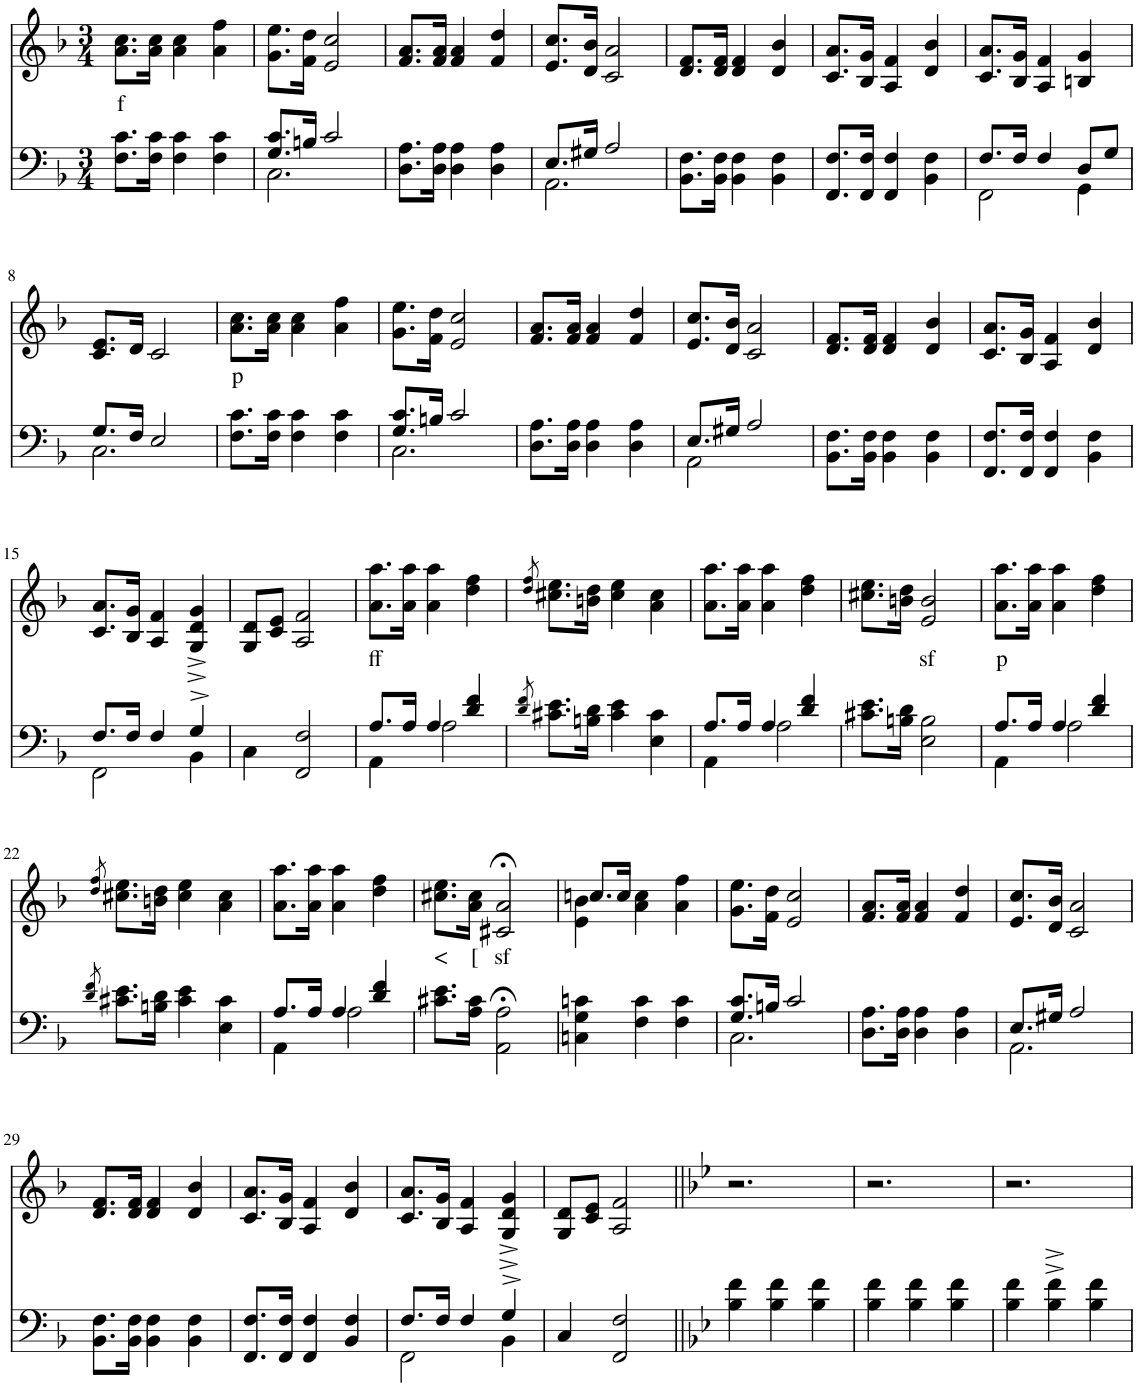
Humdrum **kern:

**kern	**kern	**text
*part2	*part1	*part1
*staff2	*staff1	*staff1
*I"Piano	*I"Piano	*
*I'Pno	*I'Pno	*
*clefF4	*clefG2	*
*k[b-]	*k[b-]	*
*F:	*F:	*
*M3/4	*M3/4	*
=1	=1	=1
!	!	!LO:LY:b
8.F\ 8.c\L	8.a\ 8.cc\L	f
16F\ 16c\Jk	16a\ 16cc\Jk	.
4F\ 4c\	4a\ 4cc\	.
4F\ 4c\	4a\ 4ff\	.
=2	=2	=2
*^	*	*
8.G/ 8.c/L	2.C\	8.g\ 8.ee\L	.
16Bn/Jk	.	16f\ 16dd\Jk	.
2c/	.	2e/ 2cc/	.
*v	*v	*	*
=3	=3	=3
8.D\ 8.A\L	8.f/ 8.a/L	.
16D\ 16A\Jk	16f/ 16a/Jk	.
4D\ 4A\	4f/ 4a/	.
4D\ 4A\	4f/ 4dd/	.
=4	=4	=4
*^	*	*
8.E/L	2.AA\	8.e/ 8.cc/L	.
16G#X/Jk	.	16d/ 16b-/Jk	.
2A/	.	2c/ 2a/	.
*v	*v	*	*
=5	=5	=5
8.BB-\ 8.F\L	8.d/ 8.f/L	.
16BB-\ 16F\Jk	16d/ 16f/Jk	.
4BB-\ 4F\	4d/ 4f/	.
4BB-\ 4F\	4d/ 4b-/	.
=6	=6	=6
8.FF/ 8.F/L	8.c/ 8.a/L	.
16FF/ 16F/Jk	16B-/ 16g/Jk	.
4FF/ 4F/	4A/ 4f/	.
4BB-\ 4F\	4d/ 4b-/	.
=7	=7	=7
*^	*	*
8.F/L	2FF\	8.c/ 8.a/L	.
16F/Jk	.	16B-/ 16g/Jk	.
4F/	.	4A/ 4f/	.
8D/L	4GG\	4Bn/ 4g/	.
8G/J	.	.	.
!!LO:LB:g=z
=8	=8	=8	=8
8.G/L	2.C\	8.c/ 8.e/L	.
16F/Jk	.	16d/Jk	.
2E/	.	2c/	.
*v	*v	*	*
=9	=9	=9
!	!	!LO:LY:b
8.F\ 8.c\L	8.a\ 8.cc\L	p
16F\ 16c\Jk	16a\ 16cc\Jk	.
4F\ 4c\	4a\ 4cc\	.
4F\ 4c\	4a\ 4ff\	.
=10	=10	=10
*^	*	*
8.G/ 8.c/L	2.C\	8.g\ 8.ee\L	.
16Bn/Jk	.	16f\ 16dd\Jk	.
2c/	.	2e/ 2cc/	.
*v	*v	*	*
=11	=11	=11
8.D\ 8.A\L	8.f/ 8.a/L	.
16D\ 16A\Jk	16f/ 16a/Jk	.
4D\ 4A\	4f/ 4a/	.
4D\ 4A\	4f/ 4dd/	.
=12	=12	=12
*^	*	*
8.E/L	2AA\	8.e/ 8.cc/L	.
16G#X/Jk	.	16d/ 16b-/Jk	.
2A/	.	2c/ 2a/	.
.	4ryy	.	.
*v	*v	*	*
=13	=13	=13
8.BB-\ 8.F\L	8.d/ 8.f/L	.
16BB-\ 16F\Jk	16d/ 16f/Jk	.
4BB-\ 4F\	4d/ 4f/	.
4BB-\ 4F\	4d/ 4b-/	.
=14	=14	=14
8.FF/ 8.F/L	8.c/ 8.a/L	.
16FF/ 16F/Jk	16B-/ 16g/Jk	.
4FF/ 4F/	4A/ 4f/	.
4BB-\ 4F\	4d/ 4b-/	.
!!LO:LB:g=z
=15	=15	=15
*^	*	*
8.F/L	2FF\	8.c/ 8.a/L	.
16F/Jk	.	16B-/ 16g/Jk	.
4F/	.	4A/ 4f/	.
4G^/	4BB-\	4G/^ 4d/^ 4g/^	.
*v	*v	*	*
=16	=16	=16
4C\	8G/ 8d/L	.
.	8c/ 8e/J	.
2FF/ 2F/	2A/ 2f/	.
=17	=17	=17
*^	*	*
!	!	!	!LO:LY:b
8.A/L	4AA\	8.a\ 8.aa\L	ff
16A/Jk	.	16a\ 16aa\Jk	.
4A/	2A\	4a\ 4aa\	.
4d/ 4f/	.	4dd\ 4ff\	.
*v	*v	*	*
=18	=18	=18
8qd/ 8qf/	8qdd/ 8qff/	.
8.c#X\ 8.e\L	8.cc#X\ 8.ee\L	.
16Bn\ 16d\Jk	16bn\ 16dd\Jk	.
4c#\ 4e\	4cc#\ 4ee\	.
4E\ 4c#\	4a\ 4cc#\	.
=19	=19	=19
*^	*	*
8.A/L	4AA\	8.a\ 8.aa\L	.
16A/Jk	.	16a\ 16aa\Jk	.
4A/	2A\	4a\ 4aa\	.
4d/ 4f/	.	4dd\ 4ff\	.
*v	*v	*	*
=20	=20	=20
8.c#X\ 8.e\L	8.cc#X\ 8.ee\L	.
16Bn\ 16d\Jk	16bn\ 16dd\Jk	.
!	!	!LO:LY:b
2E\ 2B\	2e/ 2b/	sf
=21	=21	=21
*^	*	*
!	!	!	!LO:LY:b
8.A/L	4AA\	8.a\ 8.aa\L	p
16A/Jk	.	16a\ 16aa\Jk	.
4A/	2A\	4a\ 4aa\	.
4d/ 4f/	.	4dd\ 4ff\	.
*v	*v	*	*
!!LO:LB:g=z
=22	=22	=22
8qd/ 8qf/	8qdd/ 8qff/	.
8.c#X\ 8.e\L	8.cc#X\ 8.ee\L	.
16Bn\ 16d\Jk	16bn\ 16dd\Jk	.
4c#\ 4e\	4cc#\ 4ee\	.
4E\ 4c#\	4a\ 4cc#\	.
=23	=23	=23
*^	*	*
8.A/L	4AA\	8.a\ 8.aa\L	.
16A/Jk	.	16a\ 16aa\Jk	.
4A/	2A\	4a\ 4aa\	.
4d/ 4f/	.	4dd\ 4ff\	.
*v	*v	*	*
=24	=24	=24
!	!	!LO:LY:b
8.c#X\ 8.e\L	8.cc#X\ 8.ee\L	<
!	!	!LO:LY:b
16A\ 16c#\Jk	16a\ 16cc#\Jk	[
!	!	!LO:LY:b
2AA\;< 2A\;<	2c#X/;< 2a/;<	sf
=25	=25	=25
*	*^	*
4Cn\ 4G\ 4cn\	8.ccn/L	4e\ 4b-\	.
.	16cc/Jk	.	.
4F\ 4c\	2ryy	4a\ 4cc\	.
4F\ 4c\	.	4a\ 4ff\	.
*	*v	*v	*
=26	=26	=26
*^	*	*
8.G/ 8.c/L	2.C\	8.g\ 8.ee\L	.
16Bn/Jk	.	16f\ 16dd\Jk	.
2c/	.	2e/ 2cc/	.
*v	*v	*	*
=27	=27	=27
8.D\ 8.A\L	8.f/ 8.a/L	.
16D\ 16A\Jk	16f/ 16a/Jk	.
4D\ 4A\	4f/ 4a/	.
4D\ 4A\	4f/ 4dd/	.
=28	=28	=28
*^	*	*
8.E/L	2.AA\	8.e/ 8.cc/L	.
16G#X/Jk	.	16d/ 16b-/Jk	.
2A/	.	2c/ 2a/	.
*v	*v	*	*
!!LO:LB:g=z
=29	=29	=29
8.BB-\ 8.F\L	8.d/ 8.f/L	.
16BB-\ 16F\Jk	16d/ 16f/Jk	.
4BB-\ 4F\	4d/ 4f/	.
4BB-\ 4F\	4d/ 4b-/	.
=30	=30	=30
8.FF/ 8.F/L	8.c/ 8.a/L	.
16FF/ 16F/Jk	16B-/ 16g/Jk	.
4FF/ 4F/	4A/ 4f/	.
4BB-/ 4F/	4d/ 4b-/	.
=31	=31	=31
*^	*	*
8.F/L	2FF\	8.c/ 8.a/L	.
16F/Jk	.	16B-/ 16g/Jk	.
4F/	.	4A/ 4f/	.
4G^/	4BB-\	4G/^ 4d/^ 4g/^	.
*v	*v	*	*
=32	=32	=32
4C/	8G/ 8d/L	.
.	8c/ 8e/J	.
2FF/ 2F/	2A/ 2f/	.
=33||	=33||	=33||
*k[b-e-]	*k[b-e-]	*
4B-\ 4f\	2.r	.
4B-\ 4f\	.	.
4B-\ 4f\	.	.
=34	=34	=34
4B-\ 4f\	2.r	.
4B-\ 4f\	.	.
4B-\ 4f\	.	.
=35	=35	=35
4B-\ 4f\	2.r	.
4B-\^ 4f\^	.	.
4B-\ 4f\	.	.
=	=	=
*-	*-	*-
